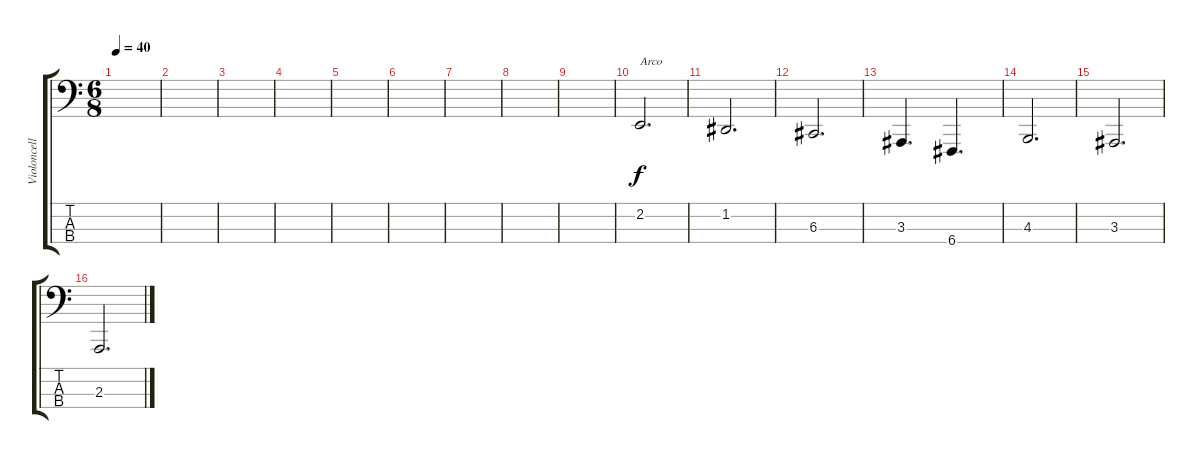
\track ("Violoncello" "Violoncell") {instrument cello}
\staff {score tabs}
\tuning (A2 D2 G1 C1) {hide}
\ts (6 8)
\tempo 40
\clef f4
\ks c
|
|
|
|
|
|
|
|
|
2.2.2{d txt "Arco" instrument contrabass} |
1.2.2{d} |
6.3.2{d} |
3.3.4{d} 6.4.4{d} |
4.3.2{d} |
3.3.2{d} |
2.3.2{d}
